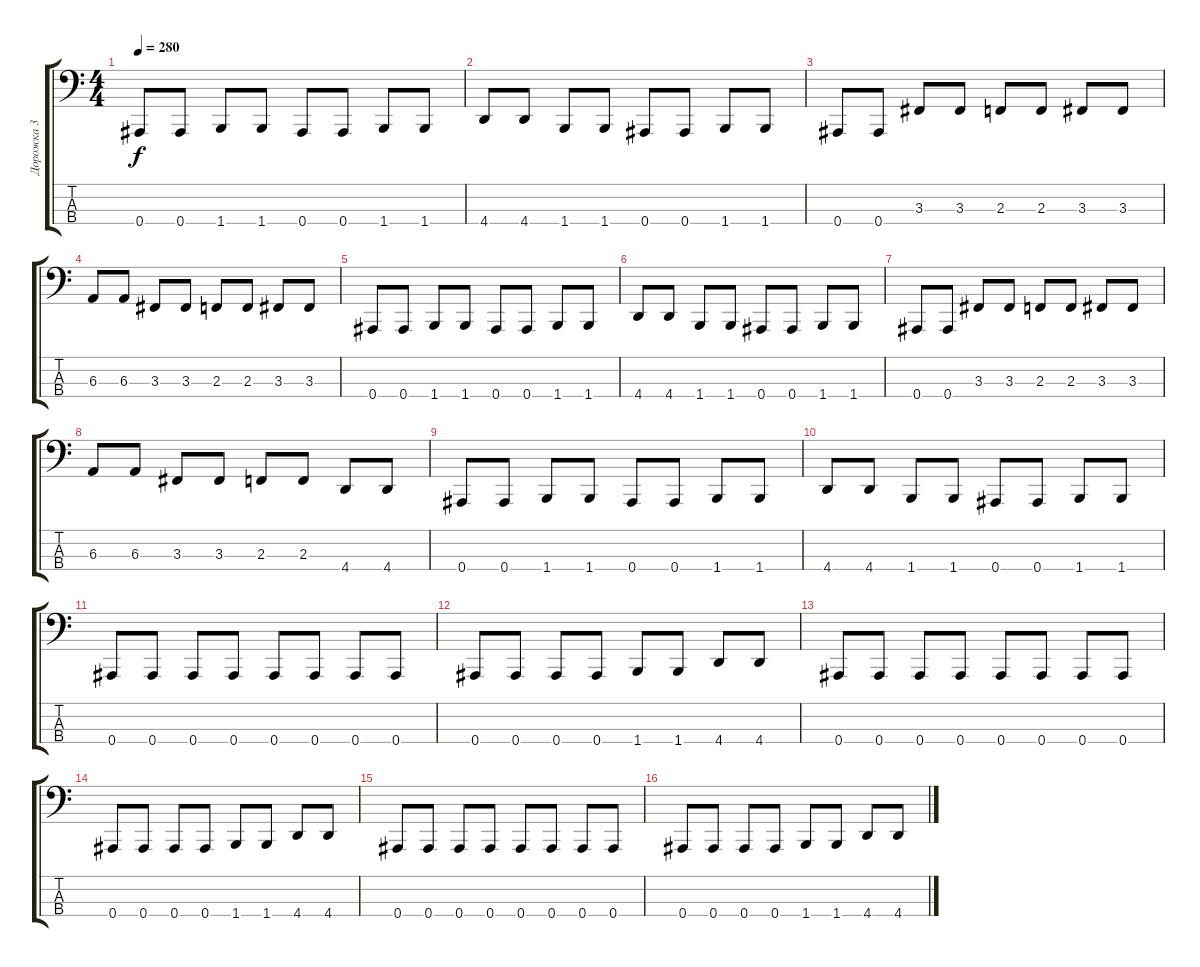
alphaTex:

\track ("Дорожка 3" "Дорожка 3") {instrument electricbassfinger}
\staff {score tabs}
\tuning (Db2 Ab1 Eb1 Bb0) {hide}
\ts (4 4)
\tempo 280
\clef f4
\ks c
0.4.8{dy f} 0.4.8 1.4.8 1.4.8 0.4.8 0.4.8 1.4.8 1.4.8 |
4.4.8 4.4.8 1.4.8 1.4.8 0.4.8 0.4.8 1.4.8 1.4.8 |
0.4.8 0.4.8 3.3.8 3.3.8 2.3.8 2.3.8 3.3.8 3.3.8 |
6.3.8 6.3.8 3.3.8 3.3.8 2.3.8 2.3.8 3.3.8 3.3.8 |
0.4.8 0.4.8 1.4.8 1.4.8 0.4.8 0.4.8 1.4.8 1.4.8 |
4.4.8 4.4.8 1.4.8 1.4.8 0.4.8 0.4.8 1.4.8 1.4.8 |
0.4.8 0.4.8 3.3.8 3.3.8 2.3.8 2.3.8 3.3.8 3.3.8 |
6.3.8 6.3.8 3.3.8 3.3.8 2.3.8 2.3.8 4.4.8 4.4.8 |
0.4.8 0.4.8 1.4.8 1.4.8 0.4.8 0.4.8 1.4.8 1.4.8 |
4.4.8 4.4.8 1.4.8 1.4.8 0.4.8 0.4.8 1.4.8 1.4.8 |
0.4.8 0.4.8 0.4.8 0.4.8 0.4.8 0.4.8 0.4.8 0.4.8 |
0.4.8 0.4.8 0.4.8 0.4.8 1.4.8 1.4.8 4.4.8 4.4.8 |
0.4.8 0.4.8 0.4.8 0.4.8 0.4.8 0.4.8 0.4.8 0.4.8 |
0.4.8 0.4.8 0.4.8 0.4.8 1.4.8 1.4.8 4.4.8 4.4.8 |
0.4.8 0.4.8 0.4.8 0.4.8 0.4.8 0.4.8 0.4.8 0.4.8 |
0.4.8 0.4.8 0.4.8 0.4.8 1.4.8 1.4.8 4.4.8 4.4.8
